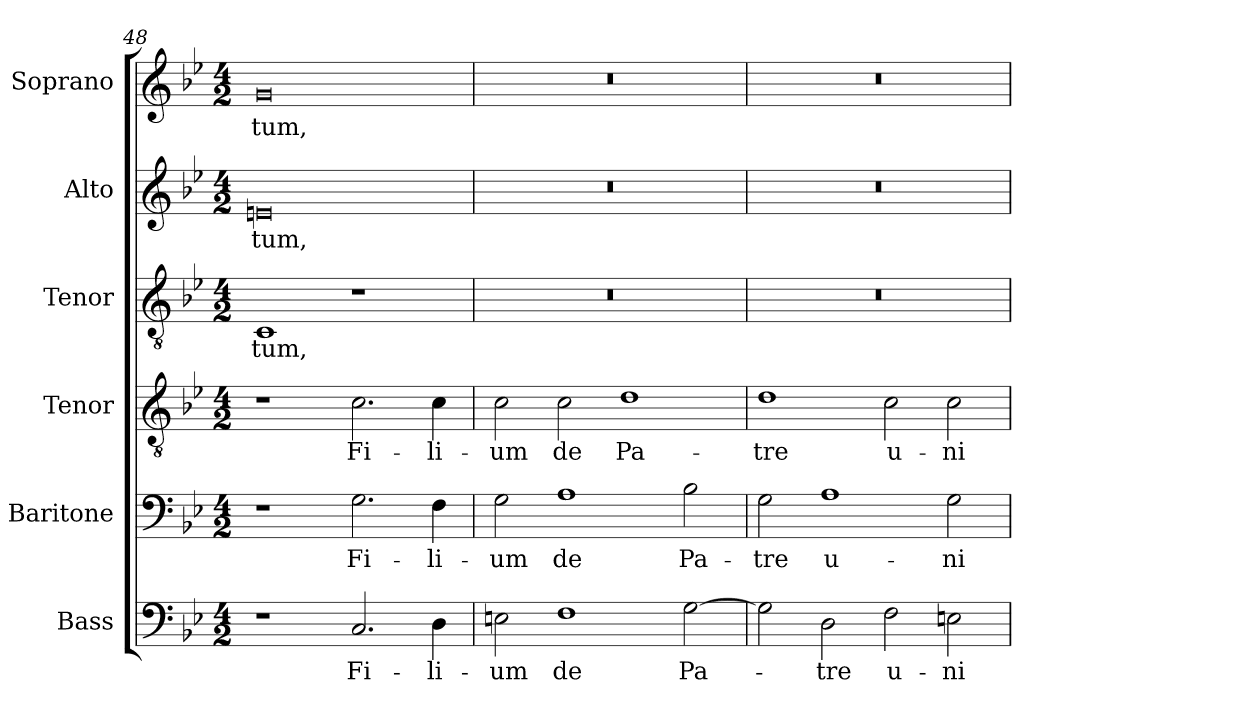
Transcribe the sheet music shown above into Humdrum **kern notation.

**kern	**text	**kern	**text	**kern	**text	**kern	**text	**kern	**text	**kern	**text
*part6	*part6	*part5	*part5	*part4	*part4	*part3	*part3	*part2	*part2	*part1	*part1
*staff6	*staff6	*staff5	*staff5	*staff4	*staff4	*staff3	*staff3	*staff2	*staff2	*staff1	*staff1
*I"Bass	*	*I"Baritone	*	*I"Tenor	*	*I"Tenor	*	*I"Alto	*	*I"Soprano	*
*I'B.	*	*I'Bar.	*	*I'T2.	*	*I'T1.	*	*I'A.	*	*I'S.	*
!!LO:PB:g=z
*clefF4	*	*clefF4	*	*clefGv2	*	*clefGv2	*	*clefG2	*	*clefG2	*
*	*	*	*	*ITrd7c12	*	*	*	*	*	*	*
*k[b-e-]	*	*k[b-e-]	*	*k[b-e-]	*	*k[b-e-]	*	*k[b-e-]	*	*k[b-e-]	*
*B-:	*	*B-:	*	*B-:	*	*B-:	*	*B-:	*	*B-:	*
*M4/2	*	*M4/2	*	*M4/2	*	*M4/2	*	*M4/2	*	*M4/2	*
=48	=48	=48	=48	=48	=48	=48	=48	=48	=48	=48	=48
!	!	!	!	!	!	!	!LO:LY:b:color=#000000	!	!	!	!
!	!	!	!	!	!	!	!	!	!LO:LY:b:color=#000000	!	!
!	!	!	!	!	!	!	!	!	!	!	!LO:LY:b:color=#000000
1r	.	1r	.	1r	.	1Ci	-tum,	0eni	-tum,	0gi	-tum,
!	!LO:LY:b:color=#000000	!	!	!	!	!	!	!	!	!	!
!	!	!	!LO:LY:b:color=#000000	!	!	!	!	!	!	!	!
!	!	!	!	!	!LO:LY:b:color=#000000	!	!	!	!	!	!
2.Ci/	Fi-	2.Gi\	Fi-	2.Ci\	Fi-	1r	.	.	.	.	.
!	!LO:LY:b:color=#000000	!	!	!	!	!	!	!	!	!	!
!	!	!	!LO:LY:b:color=#000000	!	!	!	!	!	!	!	!
!	!	!	!	!	!LO:LY:b:color=#000000	!	!	!	!	!	!
4Di\	-li-	4Fi\	-li-	4Ci\	-li-	.	.	.	.	.	.
=49	=49	=49	=49	=49	=49	=49	=49	=49	=49	=49	=49
!	!LO:LY:b:color=#000000	!	!	!	!	!	!	!	!	!	!
!	!	!	!LO:LY:b:color=#000000	!	!	!	!	!	!	!	!
!	!	!	!	!	!LO:LY:b:color=#000000	!LO:N:vis=1	!	!LO:N:vis=1	!	!LO:N:vis=1	!
2Eni\	-um	2Gi\	-um	2Ci\	-um	0r	.	0r	.	0r	.
!	!LO:LY:b:color=#000000	!	!	!	!	!	!	!	!	!	!
!	!	!	!LO:LY:b:color=#000000	!	!	!	!	!	!	!	!
!	!	!	!	!	!LO:LY:b:color=#000000	!	!	!	!	!	!
1Fi	de	1Ai	de	2Ci\	de	.	.	.	.	.	.
!	!	!	!	!	!LO:LY:b:color=#000000	!	!	!	!	!	!
.	.	.	.	1Di	Pa-	.	.	.	.	.	.
!	!LO:LY:b:color=#000000	!	!	!	!	!	!	!	!	!	!
!	!	!	!LO:LY:b:color=#000000	!	!	!	!	!	!	!	!
[2Gi\	Pa-	2B-i\	Pa-	.	.	.	.	.	.	.	.
=50	=50	=50	=50	=50	=50	=50	=50	=50	=50	=50	=50
!	!	!	!LO:LY:b:color=#000000	!	!	!	!	!	!	!	!
!	!	!	!	!	!LO:LY:b:color=#000000	!LO:N:vis=1	!	!LO:N:vis=1	!	!LO:N:vis=1	!
2Gi\]	.	2Gi\	-tre	1Di	-tre	0r	.	0r	.	0r	.
!	!LO:LY:b:color=#000000	!	!	!	!	!	!	!	!	!	!
!	!	!	!LO:LY:b:color=#000000	!	!	!	!	!	!	!	!
2Di\	-tre	1Ai	u-	.	.	.	.	.	.	.	.
!	!LO:LY:b:color=#000000	!	!	!	!	!	!	!	!	!	!
!	!	!	!	!	!LO:LY:b:color=#000000	!	!	!	!	!	!
2Fi\	u-	.	.	2Ci\	u-	.	.	.	.	.	.
!	!LO:LY:b:color=#000000	!	!	!	!	!	!	!	!	!	!
!	!	!	!LO:LY:b:color=#000000	!	!	!	!	!	!	!	!
!	!	!	!	!	!LO:LY:b:color=#000000	!	!	!	!	!	!
2Eni\	-ni-	2Gi\	-ni-	2Ci\	-ni-	.	.	.	.	.	.
=	=	=	=	=	=	=	=	=	=	=	=
*-	*-	*-	*-	*-	*-	*-	*-	*-	*-	*-	*-
